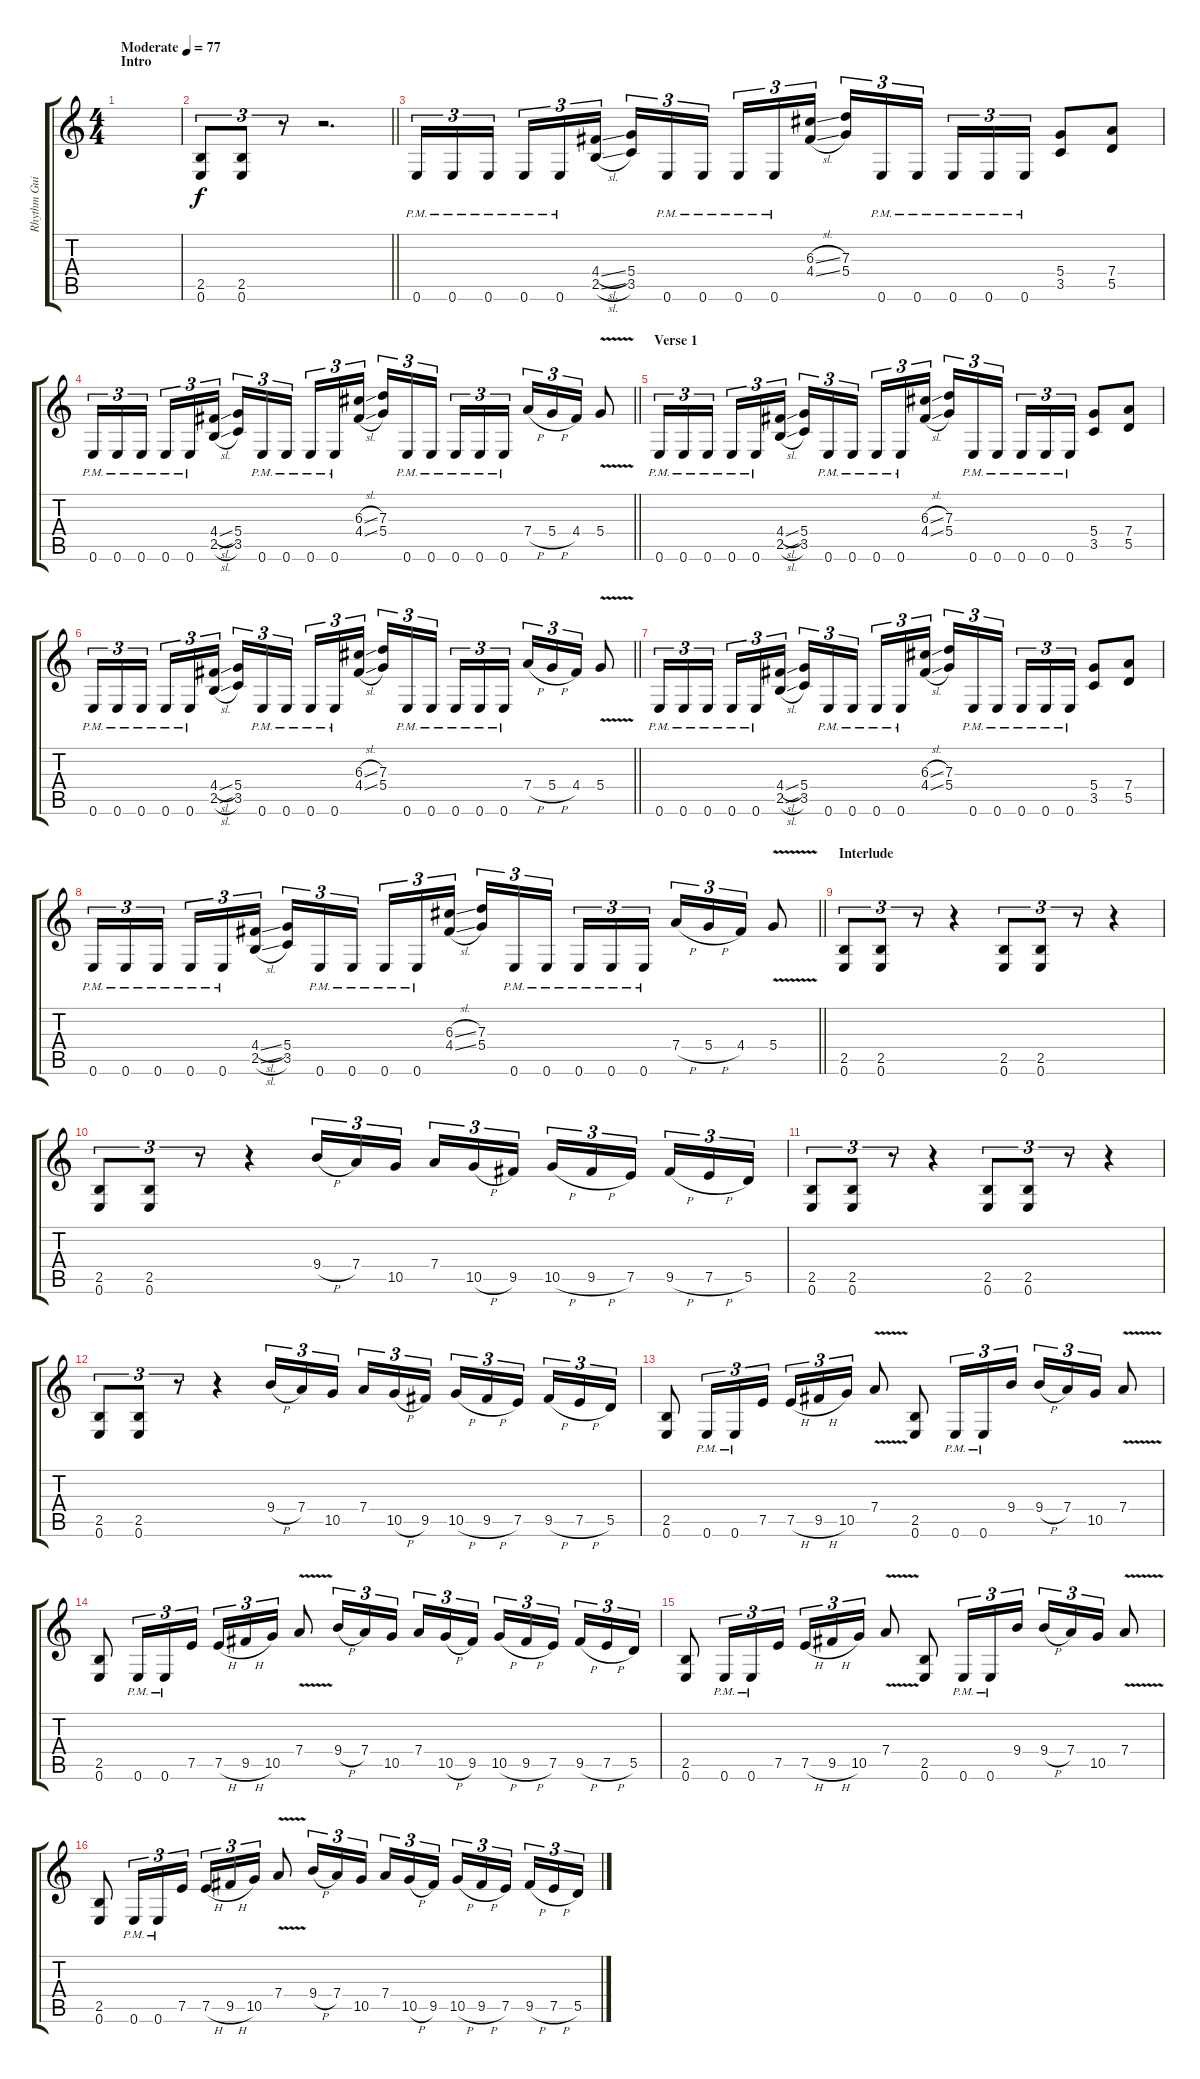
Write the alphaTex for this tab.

\track ("Rhythm Guitar" "Rhythm Gui") {instrument distortionguitar}
\staff {score tabs}
\tuning (E4 B3 G3 D3 A2 E2) {hide}
\ts (4 4)
\section ("" "Intro")
\tempo (77 "Moderate")
\clef g2
\ks c
|
\barLineRight lightlight
(2.5 0.6).8{tu (3 2)} (2.5 0.6).8{tu (3 2)} r.8{tu (3 2)} r.2{d} |
0.6{pm}.16{tu (3 2)} 0.6{pm}.16{tu (3 2)} 0.6{pm}.16{tu (3 2) beam splitsecondary} 0.6{pm}.16{tu (3 2)} 0.6{pm}.16{tu (3 2)} (4.4{sl} 2.5{sl}).16{tu (3 2)} (5.4 3.5).16{tu (3 2)} 0.6{pm}.16{tu (3 2)} 0.6{pm}.16{tu (3 2) beam splitsecondary} 0.6{pm}.16{tu (3 2)} 0.6{pm}.16{tu (3 2)} (6.3{sl} 4.4{sl}).16{tu (3 2)} (7.3 5.4).16{tu (3 2)} 0.6{pm}.16{tu (3 2)} 0.6{pm}.16{tu (3 2) beam splitsecondary} 0.6{pm}.16{tu (3 2)} 0.6{pm}.16{tu (3 2)} 0.6{pm}.16{tu (3 2)} (5.4 3.5).8 (7.4 5.5).8 |
\barLineRight lightlight
0.6{pm}.16{tu (3 2)} 0.6{pm}.16{tu (3 2)} 0.6{pm}.16{tu (3 2) beam splitsecondary} 0.6{pm}.16{tu (3 2)} 0.6{pm}.16{tu (3 2)} (4.4{sl} 2.5{sl}).16{tu (3 2)} (5.4 3.5).16{tu (3 2)} 0.6{pm}.16{tu (3 2)} 0.6{pm}.16{tu (3 2) beam splitsecondary} 0.6{pm}.16{tu (3 2)} 0.6{pm}.16{tu (3 2)} (6.3{sl} 4.4{sl}).16{tu (3 2)} (7.3 5.4).16{tu (3 2)} 0.6{pm}.16{tu (3 2)} 0.6{pm}.16{tu (3 2) beam splitsecondary} 0.6{pm}.16{tu (3 2)} 0.6{pm}.16{tu (3 2)} 0.6{pm}.16{tu (3 2)} 7.4{h}.16{tu (3 2)} 5.4{h}.16{tu (3 2)} 4.4.16{tu (3 2)} 5.4{v}.8 |
\section ("" "Verse 1")
0.6{pm}.16{tu (3 2)} 0.6{pm}.16{tu (3 2)} 0.6{pm}.16{tu (3 2) beam splitsecondary} 0.6{pm}.16{tu (3 2)} 0.6{pm}.16{tu (3 2)} (4.4{sl} 2.5{sl}).16{tu (3 2)} (5.4 3.5).16{tu (3 2)} 0.6{pm}.16{tu (3 2)} 0.6{pm}.16{tu (3 2) beam splitsecondary} 0.6{pm}.16{tu (3 2)} 0.6{pm}.16{tu (3 2)} (6.3{sl} 4.4{sl}).16{tu (3 2)} (7.3 5.4).16{tu (3 2)} 0.6{pm}.16{tu (3 2)} 0.6{pm}.16{tu (3 2) beam splitsecondary} 0.6{pm}.16{tu (3 2)} 0.6{pm}.16{tu (3 2)} 0.6{pm}.16{tu (3 2)} (5.4 3.5).8 (7.4 5.5).8 |
\barLineRight lightlight
0.6{pm}.16{tu (3 2)} 0.6{pm}.16{tu (3 2)} 0.6{pm}.16{tu (3 2) beam splitsecondary} 0.6{pm}.16{tu (3 2)} 0.6{pm}.16{tu (3 2)} (4.4{sl} 2.5{sl}).16{tu (3 2)} (5.4 3.5).16{tu (3 2)} 0.6{pm}.16{tu (3 2)} 0.6{pm}.16{tu (3 2) beam splitsecondary} 0.6{pm}.16{tu (3 2)} 0.6{pm}.16{tu (3 2)} (6.3{sl} 4.4{sl}).16{tu (3 2)} (7.3 5.4).16{tu (3 2)} 0.6{pm}.16{tu (3 2)} 0.6{pm}.16{tu (3 2) beam splitsecondary} 0.6{pm}.16{tu (3 2)} 0.6{pm}.16{tu (3 2)} 0.6{pm}.16{tu (3 2)} 7.4{h}.16{tu (3 2)} 5.4{h}.16{tu (3 2)} 4.4.16{tu (3 2)} 5.4{v}.8 |
0.6{pm}.16{tu (3 2)} 0.6{pm}.16{tu (3 2)} 0.6{pm}.16{tu (3 2) beam splitsecondary} 0.6{pm}.16{tu (3 2)} 0.6{pm}.16{tu (3 2)} (4.4{sl} 2.5{sl}).16{tu (3 2)} (5.4 3.5).16{tu (3 2)} 0.6{pm}.16{tu (3 2)} 0.6{pm}.16{tu (3 2) beam splitsecondary} 0.6{pm}.16{tu (3 2)} 0.6{pm}.16{tu (3 2)} (6.3{sl} 4.4{sl}).16{tu (3 2)} (7.3 5.4).16{tu (3 2)} 0.6{pm}.16{tu (3 2)} 0.6{pm}.16{tu (3 2) beam splitsecondary} 0.6{pm}.16{tu (3 2)} 0.6{pm}.16{tu (3 2)} 0.6{pm}.16{tu (3 2)} (5.4 3.5).8 (7.4 5.5).8 |
\barLineRight lightlight
0.6{pm}.16{tu (3 2)} 0.6{pm}.16{tu (3 2)} 0.6{pm}.16{tu (3 2) beam splitsecondary} 0.6{pm}.16{tu (3 2)} 0.6{pm}.16{tu (3 2)} (4.4{sl} 2.5{sl}).16{tu (3 2)} (5.4 3.5).16{tu (3 2)} 0.6{pm}.16{tu (3 2)} 0.6{pm}.16{tu (3 2) beam splitsecondary} 0.6{pm}.16{tu (3 2)} 0.6{pm}.16{tu (3 2)} (6.3{sl} 4.4{sl}).16{tu (3 2)} (7.3 5.4).16{tu (3 2)} 0.6{pm}.16{tu (3 2)} 0.6{pm}.16{tu (3 2) beam splitsecondary} 0.6{pm}.16{tu (3 2)} 0.6{pm}.16{tu (3 2)} 0.6{pm}.16{tu (3 2)} 7.4{h}.16{tu (3 2)} 5.4{h}.16{tu (3 2)} 4.4.16{tu (3 2)} 5.4{v}.8 |
\section ("" "Interlude")
(2.5 0.6).8{tu (3 2)} (2.5 0.6).8{tu (3 2)} r.8{tu (3 2)} r.4 (2.5 0.6).8{tu (3 2)} (2.5 0.6).8{tu (3 2)} r.8{tu (3 2)} r.4 |
(2.5 0.6).8{tu (3 2)} (2.5 0.6).8{tu (3 2)} r.8{tu (3 2)} r.4 9.4{h}.16{tu (3 2)} 7.4.16{tu (3 2)} 10.5.16{tu (3 2) beam splitsecondary} 7.4.16{tu (3 2)} 10.5{h}.16{tu (3 2)} 9.5.16{tu (3 2)} 10.5{h}.16{tu (3 2)} 9.5{h}.16{tu (3 2)} 7.5.16{tu (3 2) beam splitsecondary} 9.5{h}.16{tu (3 2)} 7.5{h}.16{tu (3 2)} 5.5.16{tu (3 2)} |
(2.5 0.6).8{tu (3 2)} (2.5 0.6).8{tu (3 2)} r.8{tu (3 2)} r.4 (2.5 0.6).8{tu (3 2)} (2.5 0.6).8{tu (3 2)} r.8{tu (3 2)} r.4 |
(2.5 0.6).8{tu (3 2)} (2.5 0.6).8{tu (3 2)} r.8{tu (3 2)} r.4 9.4{h}.16{tu (3 2)} 7.4.16{tu (3 2)} 10.5.16{tu (3 2) beam splitsecondary} 7.4.16{tu (3 2)} 10.5{h}.16{tu (3 2)} 9.5.16{tu (3 2)} 10.5{h}.16{tu (3 2)} 9.5{h}.16{tu (3 2)} 7.5.16{tu (3 2) beam splitsecondary} 9.5{h}.16{tu (3 2)} 7.5{h}.16{tu (3 2)} 5.5.16{tu (3 2)} |
(2.5 0.6).8 0.6{pm}.16{tu (3 2)} 0.6{pm}.16{tu (3 2)} 7.5.16{tu (3 2)} 7.5{h}.16{tu (3 2)} 9.5{h}.16{tu (3 2)} 10.5.16{tu (3 2)} 7.4{v}.8 (2.5 0.6).8 0.6{pm}.16{tu (3 2)} 0.6{pm}.16{tu (3 2)} 9.4.16{tu (3 2)} 9.4{h}.16{tu (3 2)} 7.4.16{tu (3 2)} 10.5.16{tu (3 2)} 7.4{v}.8 |
(2.5 0.6).8 0.6{pm}.16{tu (3 2)} 0.6{pm}.16{tu (3 2)} 7.5.16{tu (3 2)} 7.5{h}.16{tu (3 2)} 9.5{h}.16{tu (3 2)} 10.5.16{tu (3 2)} 7.4{v}.8 9.4{h}.16{tu (3 2)} 7.4.16{tu (3 2)} 10.5.16{tu (3 2) beam splitsecondary} 7.4.16{tu (3 2)} 10.5{h}.16{tu (3 2)} 9.5.16{tu (3 2)} 10.5{h}.16{tu (3 2)} 9.5{h}.16{tu (3 2)} 7.5.16{tu (3 2) beam splitsecondary} 9.5{h}.16{tu (3 2)} 7.5{h}.16{tu (3 2)} 5.5.16{tu (3 2)} |
(2.5 0.6).8 0.6{pm}.16{tu (3 2)} 0.6{pm}.16{tu (3 2)} 7.5.16{tu (3 2)} 7.5{h}.16{tu (3 2)} 9.5{h}.16{tu (3 2)} 10.5.16{tu (3 2)} 7.4{v}.8 (2.5 0.6).8 0.6{pm}.16{tu (3 2)} 0.6{pm}.16{tu (3 2)} 9.4.16{tu (3 2)} 9.4{h}.16{tu (3 2)} 7.4.16{tu (3 2)} 10.5.16{tu (3 2)} 7.4{v}.8 |
(2.5 0.6).8 0.6{pm}.16{tu (3 2)} 0.6{pm}.16{tu (3 2)} 7.5.16{tu (3 2)} 7.5{h}.16{tu (3 2)} 9.5{h}.16{tu (3 2)} 10.5.16{tu (3 2)} 7.4{v}.8 9.4{h}.16{tu (3 2)} 7.4.16{tu (3 2)} 10.5.16{tu (3 2) beam splitsecondary} 7.4.16{tu (3 2)} 10.5{h}.16{tu (3 2)} 9.5.16{tu (3 2)} 10.5{h}.16{tu (3 2)} 9.5{h}.16{tu (3 2)} 7.5.16{tu (3 2) beam splitsecondary} 9.5{h}.16{tu (3 2)} 7.5{h}.16{tu (3 2)} 5.5.16{tu (3 2)}
